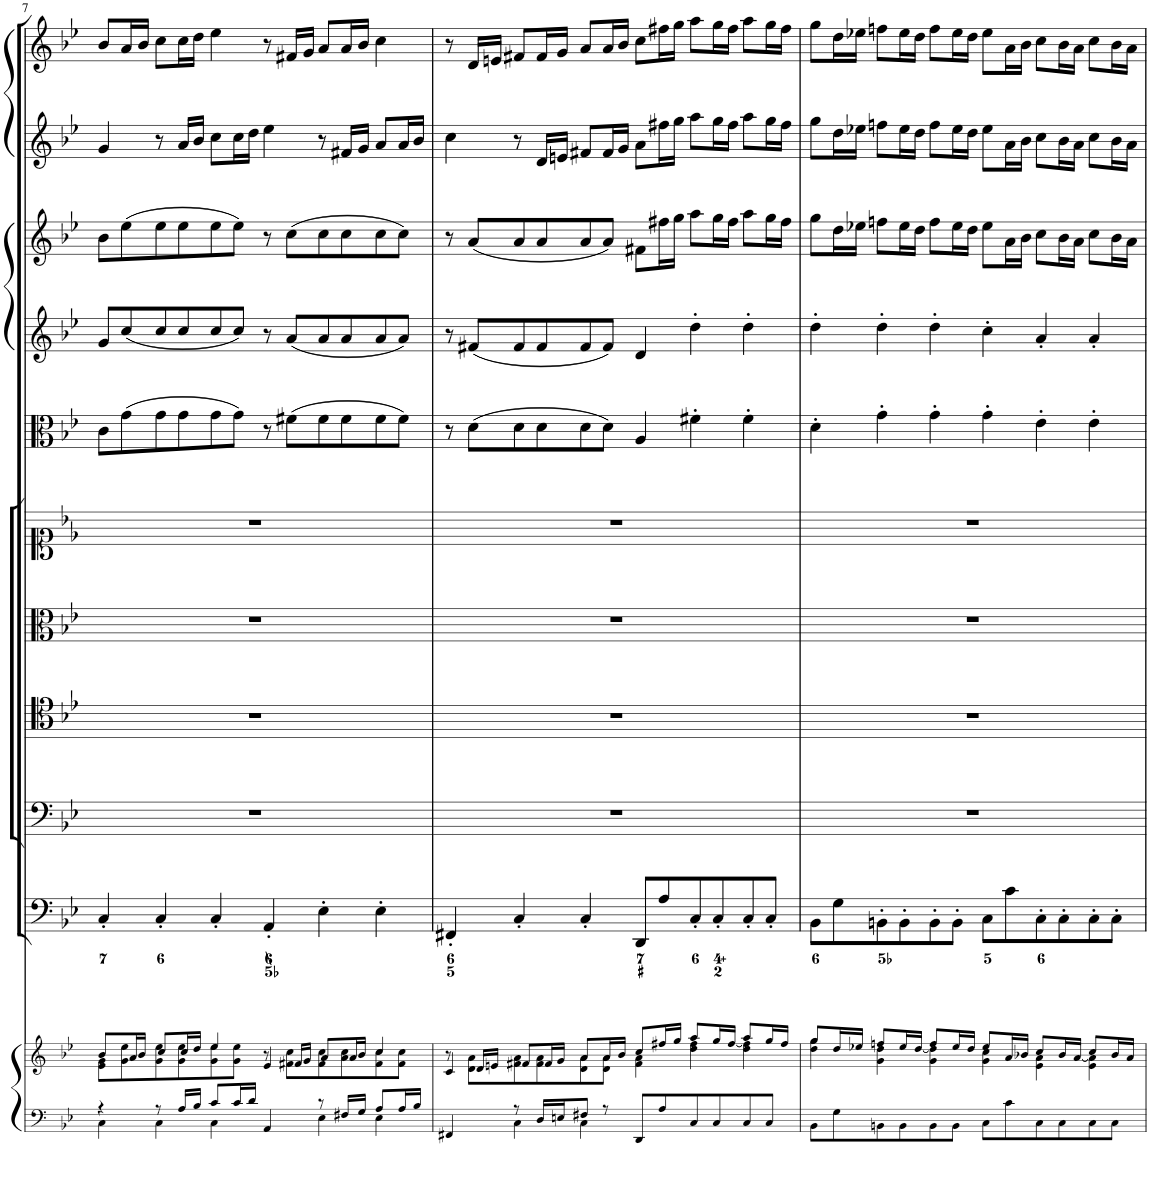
**kern	**kern	**kern	**kern	**kern	**kern	**kern	**kern	**kern	**kern	**kern	**kern
*part11	*part11	*part10	*part9	*part8	*part7	*part6	*part5	*part4	*part3	*part2	*part1
*staff12	*staff11	*staff10	*staff9	*staff8	*staff7	*staff6	*staff5	*staff4	*staff3	*staff2	*staff1
*I"Piano reduction	*	*I"Continuo	*I"Basso	*I"Tenore	*I"Alto	*I"Soprano Corno col Soprano	*I"Viola	*I"Violino II	*I"Violino I	*I"Oboe II	*I"Oboe I
*I'Pno	*	*	*	*	*	*	*I'Vla	*I'Vln	*I'Vln	*I'Ob	*I'Ob
!!LO:PB:g=z
*clefF4	*clefG2	*clefF4	*clefF4	*clefC4	*clefC3	*clefC1	*clefC3	*clefG2	*clefG2	*clefG2	*clefG2
*k[b-e-]	*k[b-e-]	*k[b-e-]	*k[b-e-]	*k[b-e-]	*k[b-e-]	*k[b-e-]	*k[b-e-]	*k[b-e-]	*k[b-e-]	*k[b-e-]	*k[b-e-]
*M6/4	*M6/4	*M6/4	*M6/4	*M6/4	*M6/4	*M6/4	*M6/4	*M6/4	*M6/4	*M6/4	*M6/4
=7	=7	=7	=7	=7	=7	=7	=7	=7	=7	=7	=7
*^	*^	*	*	*	*	*	*	*	*	*	*
*	*	*	*^	*	*	*	*	*	*	*	*	*	*
4r	4C\	8b-/L	8e-\ 8g\L	2.ryy	4C'/	1.r	1.r	1.r	1.r	8c\L	8g/L	8b-\L	4g/	8b-/L
.	.	16a/L	8g\ 8ee-\	.	.	.	.	.	.	(8g\	(8cc/	(8ee-\	.	16a/L
.	.	16b-/JJ	.	.	.	.	.	.	.	.	.	.	.	16b-/JJ
8r	4C\	8cc/L	8g\ 8ee-\	.	4C'/	.	.	.	.	8g\	8cc/	8ee-\	8r	8cc\L
16A/LL	.	16cc/L	8g\ 8ee-\	.	.	.	.	.	.	8g\	8cc/	8ee-\	16a/LL	16cc\L
16B-/JJ	.	16dd/JJ	.	.	.	.	.	.	.	.	.	.	16b-/JJ	16dd\JJ
8c/L	4C\	4ee-/	8g\ 8ee-\	.	4C'/	.	.	.	.	8g\	8cc/	8ee-\	8cc\L	4ee-\
16c/L	.	.	8g\ 8ee-\J	.	.	.	.	.	.	8g\J)	8cc/J)	8ee-\J)	16cc\L	.
16d/JJ	.	.	.	.	.	.	.	.	.	.	.	.	16dd\JJ	.
4ryy	4AA/	8r	8ryy	4e-/	4AA'/	.	.	.	.	8r	8r	8r	4ee-\	8r
.	.	16f#X/LL	8f#\ 8cc\L	.	.	.	.	.	.	(8f#X\L	(8a/L	(8cc\L	.	16f#X/LL
.	.	16g/JJ	.	.	.	.	.	.	.	.	.	.	.	16g/JJ
8r	4E-\	8a/L	8f#\ 8cc\	2ryy	4E-'\	.	.	.	.	8f#\	8a/	8cc\	8r	8a/L
16F#X/LL	.	16a/L	8a\ 8cc\	.	.	.	.	.	.	8f#\	8a/	8cc\	16f#X/LL	16a/L
16G/JJ	.	16b-/JJ	.	.	.	.	.	.	.	.	.	.	16g/JJ	16b-/JJ
8A/L	4E-\	4cc/	8f#\ 8cc\	.	4E-'\	.	.	.	.	8f#\	8a/	8cc\	8a/L	4cc\
16A/L	.	.	8f#\ 8cc\J	.	.	.	.	.	.	8f#\J)	8a/J)	8cc\J)	16a/L	.
16B-/JJ	.	.	.	.	.	.	.	.	.	.	.	.	16b-/JJ	.
=8	=8	=8	=8	=8	=8	=8	=8	=8	=8	=8	=8	=8	=8	=8
4ryy	4FF#X/	8r	8ryy	4c/	4FF#X'/	1.r	1.r	1.r	1.r	8r	8r	8r	4cc\	8r
.	.	16d/LL	8d\ 8a\L	.	.	.	.	.	.	(8d\L	(8f#X/L	(8a/L	.	16d/LL
.	.	16en/JJ	.	.	.	.	.	.	.	.	.	.	.	16en/JJ
8r	4C\	8f#X/L	8f#\ 8a\	1ryy	4C'/	.	.	.	.	8d\	8f#/	8a/	8r	8f#X/L
16D/LL	.	16f#/L	8f#\ 8a\	.	.	.	.	.	.	8d\	8f#/	8a/	16d/LL	16f#/L
16En/J	.	16g/JJ	.	.	.	.	.	.	.	.	.	.	16en/JJ	16g/JJ
8F#X/J	4C\	8a/L	8d\ 8a\	.	4C'/	.	.	.	.	8d\	8f#/	8a/	8f#X/L	8a/L
8r	.	16a/L	8d\ 8a\J	.	.	.	.	.	.	8d\J)	8f#/J)	8a/J)	16f#/L	16a/L
.	.	16b-/JJ	.	.	.	.	.	.	.	.	.	.	16g/JJ	16b-/JJ
8DD/L	2.ryy	8cc/L	4f#\ 4a\	.	8DD/L	.	.	.	.	4A/	4d/	8f#X\L	8a\L	8cc\L
8A/	.	16ff#X/L	.	.	8A/	.	.	.	.	.	.	16ff#X\L	16ff#X\L	16ff#X\L
.	.	16gg/JJ	.	.	.	.	.	.	.	.	.	16gg\JJ	16gg\JJ	16gg\JJ
8C/	.	8aa/L	4dd\ 4ff#\	.	8C'/	.	.	.	.	4f#X'\	4dd'\	8aa\L	8aa\L	8aa\L
8C/	.	16gg/L	.	.	8C'/	.	.	.	.	.	.	16gg\L	16gg\L	16gg\L
.	.	[<16ff#/JJ	.	.	.	.	.	.	.	.	.	16ff#\JJ	16ff#\JJ	16ff#\JJ
8C/	.	8aa/L	4dd\ 4ff#\]	4ryy	8C'/	.	.	.	.	4f#'\	4dd'\	8aa\L	8aa\L	8aa\L
8C/J	.	16gg/L	.	.	8C'/J	.	.	.	.	.	.	16gg\L	16gg\L	16gg\L
.	.	16ff#/JJ	.	.	.	.	.	.	.	.	.	16ff#\JJ	16ff#\JJ	16ff#\JJ
*v	*v	*	*	*	*	*	*	*	*	*	*	*	*	*
*	*	*v	*v	*	*	*	*	*	*	*	*	*	*
=9	=9	=9	=9	=9	=9	=9	=9	=9	=9	=9	=9	=9
8BB-\L	8gg/L	4dd\ 4gg\	8BB-\L	1.r	1.r	1.r	1.r	4d'\	4dd'\	8gg\L	8gg\L	8gg\L
8G\	16dd/L	.	8G\	.	.	.	.	.	.	16dd\L	16dd\L	16dd\L
.	16ee-X/JJ	.	.	.	.	.	.	.	.	16ee-X\JJ	16ee-X\JJ	16ee-X\JJ
8BBn\	8ffn/L	4g\ 4dd\	8BBn'\	.	.	.	.	4g'\	4dd'\	8ffn\L	8ffn\L	8ffn\L
8BB\	16ee-/L	.	8BB'\	.	.	.	.	.	.	16ee-\L	16ee-\L	16ee-\L
.	[<16dd/JJ	.	.	.	.	.	.	.	.	16dd\JJ	16dd\JJ	16dd\JJ
8BB\	8ff/L	4g\ 4dd\]	8BB'\	.	.	.	.	4g'\	4dd'\	8ff\L	8ff\L	8ff\L
8BB\J	16ee-/L	.	8BB'\J	.	.	.	.	.	.	16ee-\L	16ee-\L	16ee-\L
.	16dd/JJ	.	.	.	.	.	.	.	.	16dd\JJ	16dd\JJ	16dd\JJ
8C\L	8ee-/L	4g\ 4cc\	8C\L	.	.	.	.	4g'\	4cc'\	8ee-\L	8ee-\L	8ee-\L
8c\	16a/L	.	8c\	.	.	.	.	.	.	16a\L	16a\L	16a\L
.	16b-X/JJ	.	.	.	.	.	.	.	.	16b-\JJ	16b-\JJ	16b-\JJ
8C\	8cc/L	4e-\ 4a\	8C'\	.	.	.	.	4e-'\	4a'/	8cc\L	8cc\L	8cc\L
8C\	16b-/L	.	8C'\	.	.	.	.	.	.	16b-\L	16b-\L	16b-\L
.	[<16a/JJ	.	.	.	.	.	.	.	.	16a\JJ	16a\JJ	16a\JJ
8C\	8cc/L	4e-\ 4a\]	8C'\	.	.	.	.	4e-'\	4a'/	8cc\L	8cc\L	8cc\L
8C\J	16b-/L	.	8C'\J	.	.	.	.	.	.	16b-\L	16b-\L	16b-\L
.	16a/JJ	.	.	.	.	.	.	.	.	16a\JJ	16a\JJ	16a\JJ
*	*v	*v	*	*	*	*	*	*	*	*	*	*
=	=	=	=	=	=	=	=	=	=	=	=
*-	*-	*-	*-	*-	*-	*-	*-	*-	*-	*-	*-
